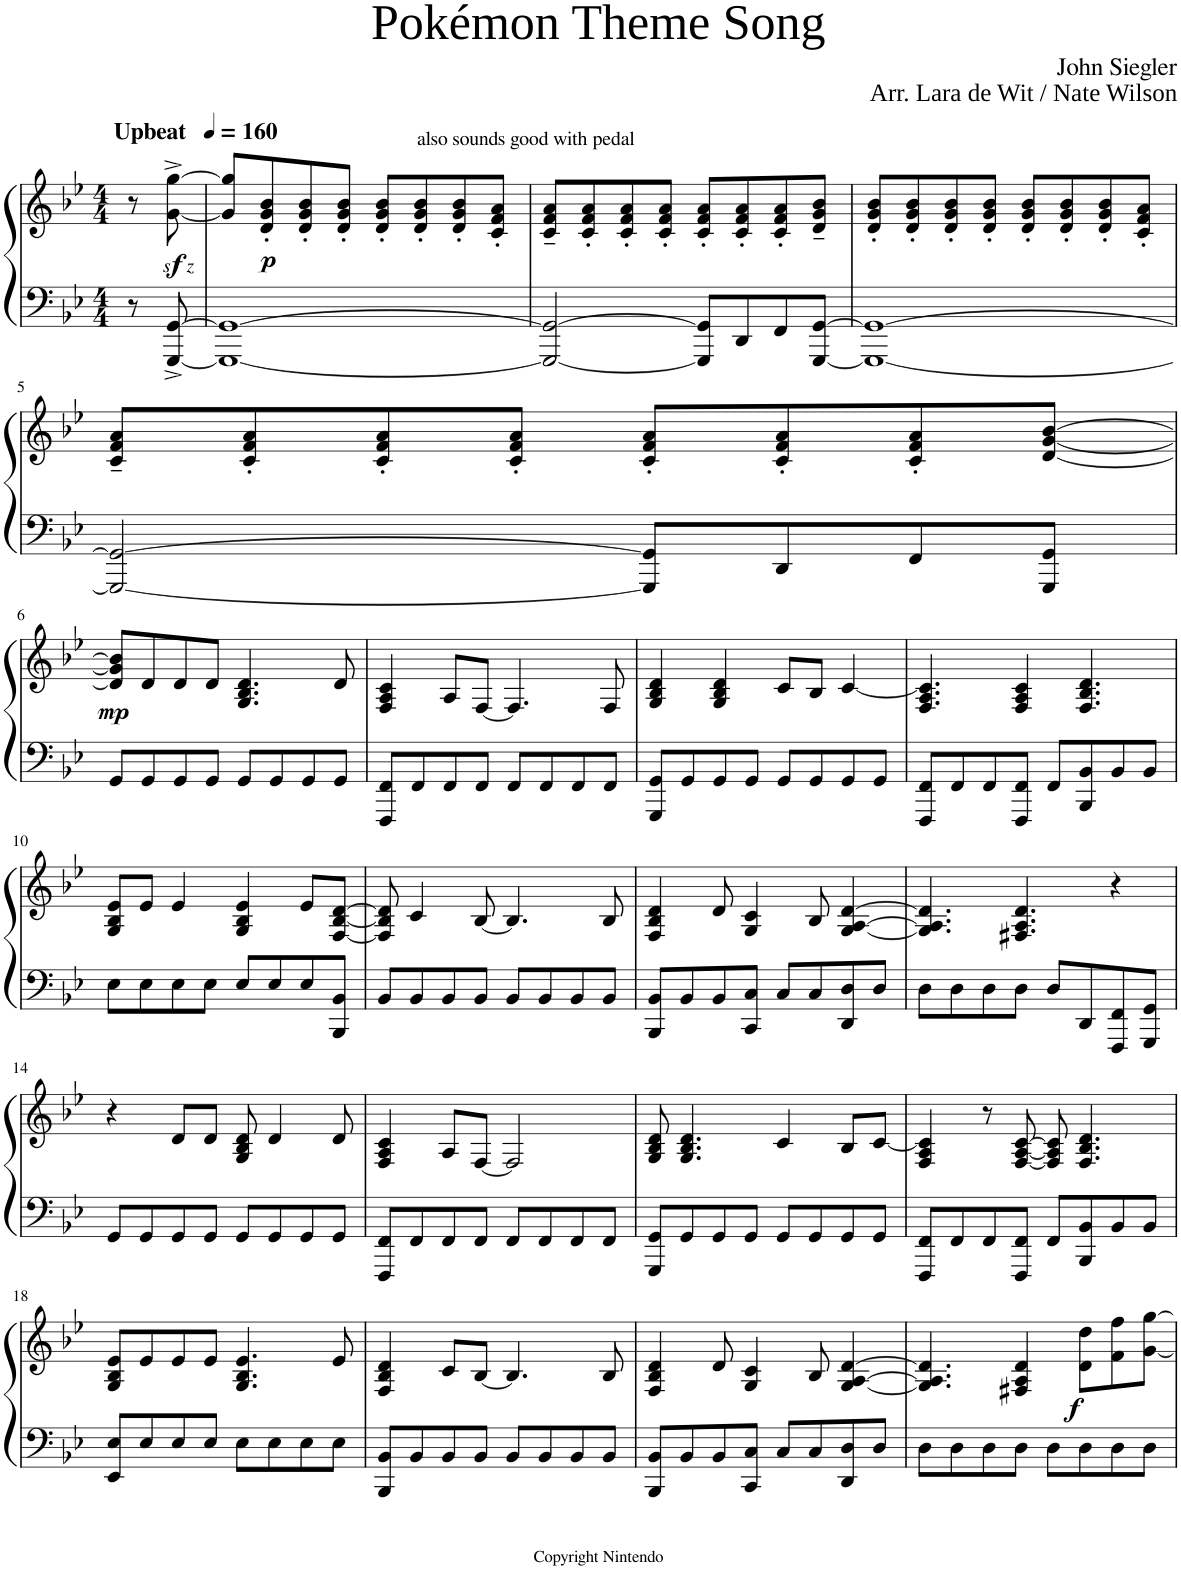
**kern	**kern	**dynam
*part1	*part1	*part1
*staff2	*staff1	*staff1/2
*I"Piano	*	*
*I'Pno	*	*
*clefF4	*clefG2	*
*k[b-e-]	*k[b-e-]	*
*M4/4	*M4/4	*
=1	=1	=1
8r	8r	.
*	*MM160	*
!	!LO:TX:a:B:t=Upbeat	!
!	!	!LO:DY:b
!	!	!LO:DY:n=1:b
!	!	!LO:DY:n=2:b
[8GGG/^ [8GG/^	[8g\^ [8gg\^	other-dynamics f other-dynamics
=2	=2	=2
1GGG_ 1GG_	8g/] 8gg/]L	.
!	!	!LO:DY:b
.	8d/' 8g/' 8b-/'	p
.	8d/' 8g/' 8b-/'	.
.	8d/' 8g/' 8b-/'J	.
.	8d/' 8g/' 8b-/'L	.
.	8d/' 8g/' 8b-/'	.
.	8d/' 8g/' 8b-/'	.
!	!LO:TX:a:t=also sounds good with pedal	!
.	8c/' 8f/' 8a/'J	.
=3	=3	=3
2GGG/_ 2GG/_	8c/~ 8f/~ 8a/~L	.
.	8c/' 8f/' 8a/'	.
.	8c/' 8f/' 8a/'	.
.	8c/' 8f/' 8a/'J	.
8GGG/] 8GG/]L	8c/' 8f/' 8a/'L	.
8DD/	8c/' 8f/' 8a/'	.
8FF/	8c/' 8f/' 8a/'	.
[8GGG/ [8GG/J	8d/~ 8g/~ 8b-/~J	.
=4	=4	=4
1GGG_ 1GG_	8d/' 8g/' 8b-/'L	.
.	8d/' 8g/' 8b-/'	.
.	8d/' 8g/' 8b-/'	.
.	8d/' 8g/' 8b-/'J	.
.	8d/' 8g/' 8b-/'L	.
.	8d/' 8g/' 8b-/'	.
.	8d/' 8g/' 8b-/'	.
.	8c/' 8f/' 8a/'J	.
!!LO:LB:g=z
=5	=5	=5
2GGG/_ 2GG/_	8c/~ 8f/~ 8a/~L	.
.	8c/' 8f/' 8a/'	.
.	8c/' 8f/' 8a/'	.
.	8c/' 8f/' 8a/'J	.
8GGG/] 8GG/]L	8c/' 8f/' 8a/'L	.
8DD/	8c/' 8f/' 8a/'	.
8FF/	8c/' 8f/' 8a/'	.
8GGG/ 8GG/J	[8d/ [8g/ [8b-/J	.
!!LO:LB:g=z
=6	=6	=6
!	!	!LO:DY:b
8GG/L	8d/] 8g/] 8b-/]L	mp
8GG/	8d/	.
8GG/	8d/	.
8GG/J	8d/J	.
8GG/L	4.G/ 4.B-/ 4.d/	.
8GG/	.	.
8GG/	.	.
8GG/J	8d/	.
=7	=7	=7
8FFF/ 8FF/L	4F/ 4A/ 4c/	.
8FF/	.	.
8FF/	8A/L	.
8FF/J	[8F/J	.
8FF/L	4.F/]	.
8FF/	.	.
8FF/	.	.
8FF/J	8F/	.
=8	=8	=8
8GGG/ 8GG/L	4G/ 4B-/ 4d/	.
8GG/	.	.
8GG/	4G/ 4B-/ 4d/	.
8GG/J	.	.
8GG/L	8c/L	.
8GG/	8B-/J	.
8GG/	[4c/	.
8GG/J	.	.
=9	=9	=9
8FFF/ 8FF/L	4.F/ 4.A/ 4.c/]	.
8FF/	.	.
8FF/	.	.
8FFF/ 8FF/J	4F/ 4A/ 4c/	.
8FF/L	.	.
8BBB-/ 8BB-/	4.F/ 4.B-/ 4.d/	.
8BB-/	.	.
8BB-/J	.	.
!!LO:LB:g=z
=10	=10	=10
8E-\L	8G/ 8B-/ 8e-/L	.
8E-\	8e-/J	.
8E-\	4e-/	.
8E-\J	.	.
8E-/L	4G/ 4B-/ 4e-/	.
8E-/	.	.
8E-/	8e-/L	.
8BBB-/ 8BB-/J	[8F/ [8B-/ [8d/J	.
=11	=11	=11
8BB-/L	8F/] 8B-/] 8d/]	.
8BB-/	4c/	.
8BB-/	.	.
8BB-/J	[8B-/	.
8BB-/L	4.B-/]	.
8BB-/	.	.
8BB-/	.	.
8BB-/J	8B-/	.
=12	=12	=12
8BBB-/ 8BB-/L	4F/ 4B-/ 4d/	.
8BB-/	.	.
8BB-/	8d/	.
8CC/ 8C/J	4G/ 4c/	.
8C/L	.	.
8C/	8B-/	.
8DD/ 8D/	[4G/ [4A/ [4d/	.
8D/J	.	.
=13	=13	=13
8D\L	4.G/] 4.A/] 4.d/]	.
8D\	.	.
8D\	.	.
8D\J	4.F#X/ 4.A/ 4.d/	.
8D/L	.	.
8DD/	.	.
8FFF/ 8FF/	4r	.
8GGG/ 8GG/J	.	.
!!LO:LB:g=z
=14	=14	=14
8GG/L	4r	.
8GG/	.	.
8GG/	8d/L	.
8GG/J	8d/J	.
8GG/L	8G/ 8B-/ 8d/	.
8GG/	4d/	.
8GG/	.	.
8GG/J	8d/	.
=15	=15	=15
8FFF/ 8FF/L	4F/ 4A/ 4c/	.
8FF/	.	.
8FF/	8A/L	.
8FF/J	[8F/J	.
8FF/L	2F/]	.
8FF/	.	.
8FF/	.	.
8FF/J	.	.
=16	=16	=16
8GGG/ 8GG/L	8G/ 8B-/ 8d/	.
8GG/	4.G/ 4.B-/ 4.d/	.
8GG/	.	.
8GG/J	.	.
8GG/L	4c/	.
8GG/	.	.
8GG/	8B-/L	.
8GG/J	[8c/J	.
=17	=17	=17
8FFF/ 8FF/L	4F/ 4A/ 4c/]	.
8FF/	.	.
8FF/	8r	.
8FFF/ 8FF/J	[8F/ [8A/ [8c/	.
8FF/L	8F/] 8A/] 8c/]	.
8BBB-/ 8BB-/	4.F/ 4.B-/ 4.d/	.
8BB-/	.	.
8BB-/J	.	.
!!LO:LB:g=z
=18	=18	=18
8EE-/ 8E-/L	8G/ 8B-/ 8e-/L	.
8E-/	8e-/	.
8E-/	8e-/	.
8E-/J	8e-/J	.
8E-\L	4.G/ 4.B-/ 4.e-/	.
8E-\	.	.
8E-\	.	.
8E-\J	8e-/	.
=19	=19	=19
8BBB-/ 8BB-/L	4F/ 4B-/ 4d/	.
8BB-/	.	.
8BB-/	8c/L	.
8BB-/J	[8B-/J	.
8BB-/L	4.B-/]	.
8BB-/	.	.
8BB-/	.	.
8BB-/J	8B-/	.
=20	=20	=20
8BBB-/ 8BB-/L	4F/ 4B-/ 4d/	.
8BB-/	.	.
8BB-/	8d/	.
8CC/ 8C/J	4G/ 4c/	.
8C/L	.	.
8C/	8B-/	.
8DD/ 8D/	[4G/ [4A/ [4d/	.
8D/J	.	.
=21	=21	=21
8D\L	4.G/] 4.A/] 4.d/]	.
8D\	.	.
8D\	.	.
8D\J	4F#X/ 4A/ 4d/	.
8D\L	.	.
!	!	!LO:DY:b
8D\	8d\ 8dd\L	f
8D\	8f\ 8ff\	.
8D\J	[8g\ [8gg\J	.
=	=	=
*-	*-	*-
